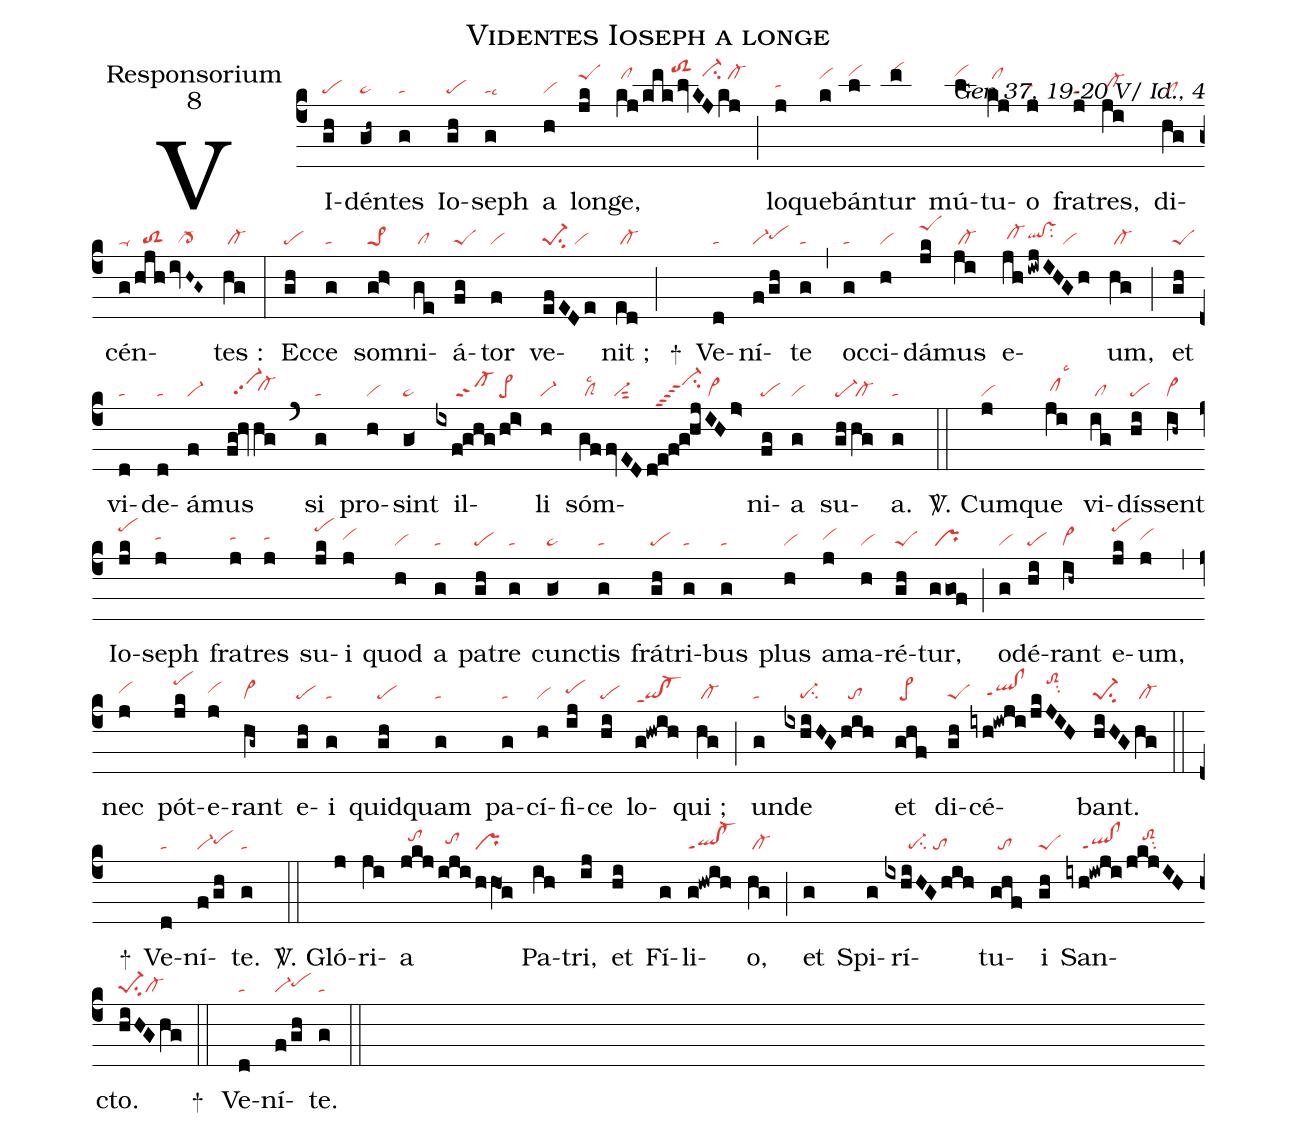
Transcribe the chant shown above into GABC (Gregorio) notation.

name:Videntes Ioseph a longe;
office-part:Responsorium;
mode:8;
commentary:Gen 37, 19-20 V/ Id., 4;
nabc-lines:1;
%%
(c4)VI(gh|pe)dén(gh~|pe~)tes(g|ta) Io(gh|pe)seph(g|talsc6) a(h|vi) lon(jk|peShk)ge,(kj|/clhk|/kmk/lvKJkj|///////toS2hm//ci-hl/cl-hk) (;) lo(j|tahh)que(k|vihk)bán(l|vihl)tur(m|vihm) mú(l|vihl)tu(kj|/clhk)o(j|tahh) fra(j|ta)tres,(ji|/cl-hh) di(hg|/cl)cén(g|ta-|/hjh|//toS2|/ivH~G~|//cl->)tes :(hg|/cl-) (:) Ec(gh|pe)ce(g|ta) som(gh>|pe>1)ni(ge|/cl)á(fg|peS)tor(f|vi) ve(efEDe|pe-1su2/vi)nit ;(ed|/cl-) (;)
+() Ve(d|ta)ní(f/gh|vi-pehh)te(g|ta) (,) oc(g|ta)ci(h|vi)dá(jk|peShk)mus(ji|/cl-) e(jh|/cl-hh|!iwjIHGh|qlhh!vshhsu2/vi)um,(hg|/cl-) (;) et(gh|peS) vi(d|ta)de(d|ta)á(f|vi-)mus(fg!hv|//vi-hgpp2|hg|/cl-hh) (`) si(g|ta) pro(h|vi)sint(g<|pe~) il(ixf!ghg|/////sf-|/hi>|pe>)li(h|vi-) sóm(gf|/clSlsc2|fvED|//vi-sut2|d!e!f!g!hjIHj>|//vi-hjppt5su2/vi>)ni(fg|pe)a(g|vi) su(gh|pe-|hg|/cl-)a.(g|ta) (::)

<sp>V/</sp>. Cum(j|vi)que(ji|/clhhlsc3) vi(ig|/cl)dís(hi|pe)sent(ih~|cl~) Io(jk|pehk)seph(j|tahh) fra(j|tahh)tres(j|tahh) su(jk|pehk)i(j|vihh) quod(h|vi) a(g|ta) pa(gh|pe)tre(g|ta) cunc(g<|pe~)tis(g|ta) frá(gh|pe)tri(g|ta)bus(g|ta) plus(h|vi) a(j|vihh)ma(h|vi)ré(gh|peS)tur,(ggof|/pr) (;) o(g|vi)dé(hi|pe)rant(ih~|cl~) e(jk|pehk)um,(j|vihh) (,) nec(j|vihh) pót(jk|pehk)e(j|vihh)rant(hg~|cl~) e(gh|pe)i(g|ta) quid(gh|pe)quam(g|ta) pa(g|ta)cí(h|vi)fi(ij|pehh)ce(hi|pe) lo(g!hwih|qi!cl-ppt1)qui ;(hg|/cl-) (;) un(g|ta)de(ixhiHG|////pe-su2|hih|//to) et(ghf|/pe>) di(gh|peS)cé(iyh!iwji|////qlhg!clhgppt1|/jkJIH|////toS2hksu2)bant.(hiHG|pe-1su2|hg|/cl-) (::)
+() Ve(d|ta)ní(f/gh|vi-pehh)te.(g|ta) (::)

<sp>V/</sp>. Gló(j)ri(ji)a(jkj|//tohi|/iji|//tohh|/hhO1g|pr) Pa(ih)tri,(ij)
et(hi) Fí(g)li(g!hwih|ql!cl-ppt1)o,(hg|/cl-) (;)
et(g) Spi(g)rí(ixhiHGhih|//////pe-su2/to)tu(ghf|//to)i(gh|peS)
San(iyh!iwji|////ql!clppt1|/jkjIH|////toS2hisu2)cto.(hiHGhg|pe-1su2cl-) (::)
+() Ve(d|ta)ní(f/gh|vi-pehh)te.(g|ta) (::)
